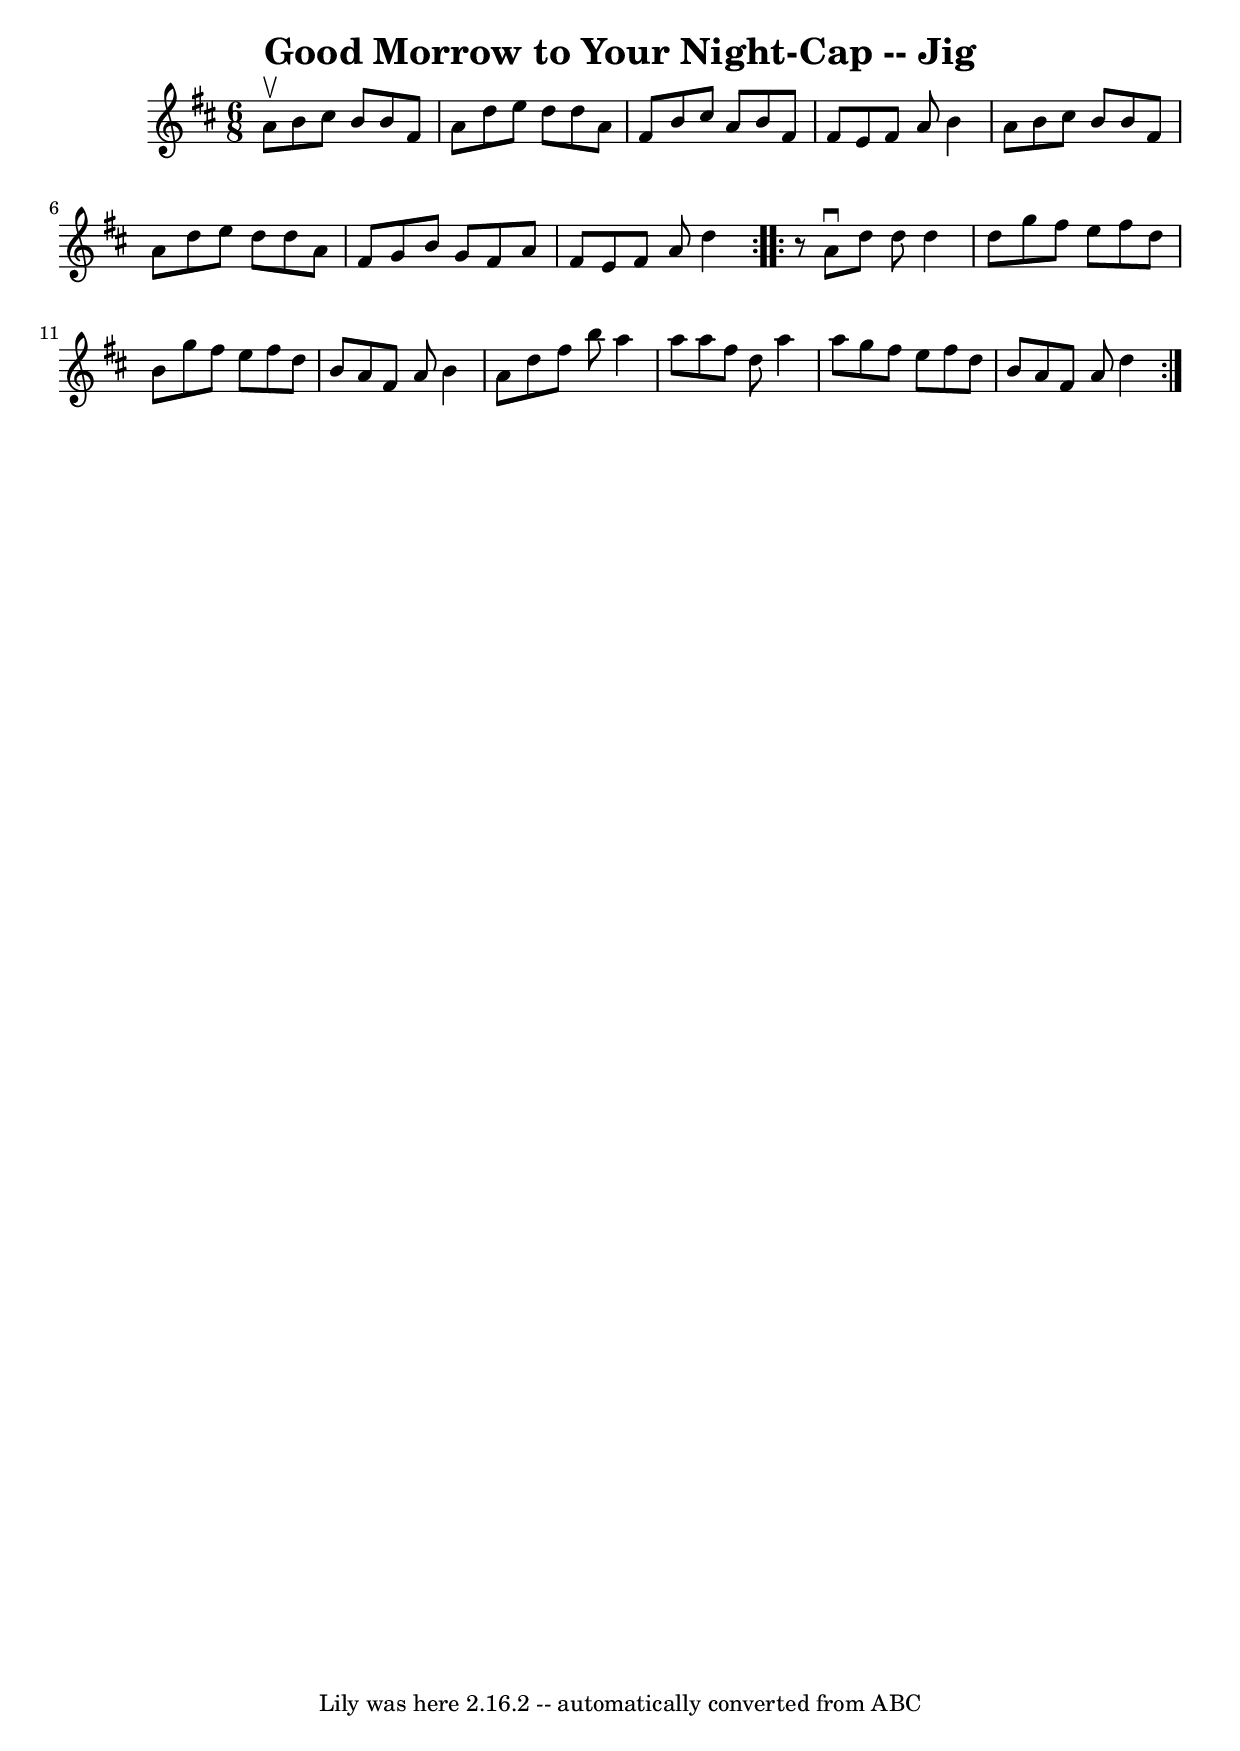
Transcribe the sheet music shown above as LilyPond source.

\version "2.16.2"
\include "Mammoth.ily"
\header {
  %% book = "Ryan's Mammoth Collection"
  crossRefNumber = "1"
  footnotes = "\\\\91 475"
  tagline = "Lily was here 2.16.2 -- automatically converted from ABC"
  title = "Good Morrow to Your Night-Cap -- Jig"

}
voicedefault =  {



  \repeat volta 2 {

    \time 6/8 
    \key d \major     a'8^\upbow  |
    b'8 cis''8 b'8 b'8       fis'8 a'8     |
    d''8 e''8 d''8 d''8 a'8 fis'8     |
    b'8 cis''8 a'8 b'8 fis'8 fis'8    |
    e'8         fis'8 a'8 b'4 a'8     |
    b'8 cis''8 b'8 b'8 fis'8      a'8     |
    d''8 e''8 d''8 d''8 a'8 fis'8    |
         g'8 b'8 g'8 fis'8 a'8 fis'8     |
    e'8 fis'8 a'8    
    d''4  
  }     
  \repeat volta 2 {     r8  |
    a'8^\downbow d''8 d''8         d''4 d''8     |
    g''8 fis''8 e''8 fis''8 d''8 b'8     |
    g''8 fis''8 e''8 fis''8 d''8 b'8    |
    a'8         fis'8 a'8 b'4 a'8     |
    d''8 fis''8 b''8 a''4         a''8     |
    a''8 fis''8 d''8 a''4 a''8    |
    g''8         fis''8 e''8 fis''8 d''8 b'8     |
    a'8 fis'8 a'8    
    d''4  
  }   

}

\score{
  <<

    \context Staff="default"
    {
      \voicedefault 
      
    }

  >>
  \layout {
    
  }
  \midi {
  }

}
